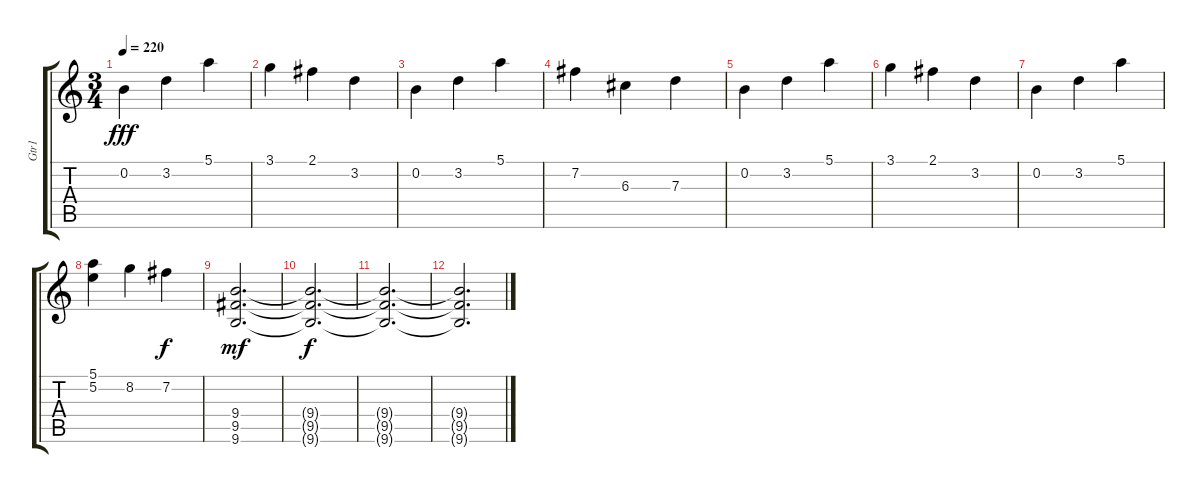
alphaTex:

\track ("Gtr1" "Gtr1") {instrument distortionguitar}
\staff {score tabs}
\tuning (E4 B3 G3 D3 A2 D2) {hide}
\ts (3 4)
\tempo 220
\clef g2
\ks c
0.2.4{dy fff} 3.2.4 5.1.4 |
3.1.4 2.1.4 3.2.4 |
0.2.4 3.2.4 5.1.4 |
7.2.4 6.3.4 7.3.4 |
0.2.4 3.2.4 5.1.4 |
3.1.4 2.1.4 3.2.4 |
0.2.4 3.2.4 5.1.4 |
(5.1 5.2).4 8.2.4 7.2.4{dy f} |
(9.4 9.5 9.6).2{d dy mf volume 0} |
(9.4{t} 9.5{t} 9.6{t}).2{d dy f} |
(9.4{t} 9.5{t} 9.6{t}).2{d} |
(9.4{t} 9.5{t} 9.6{t}).2{d}
